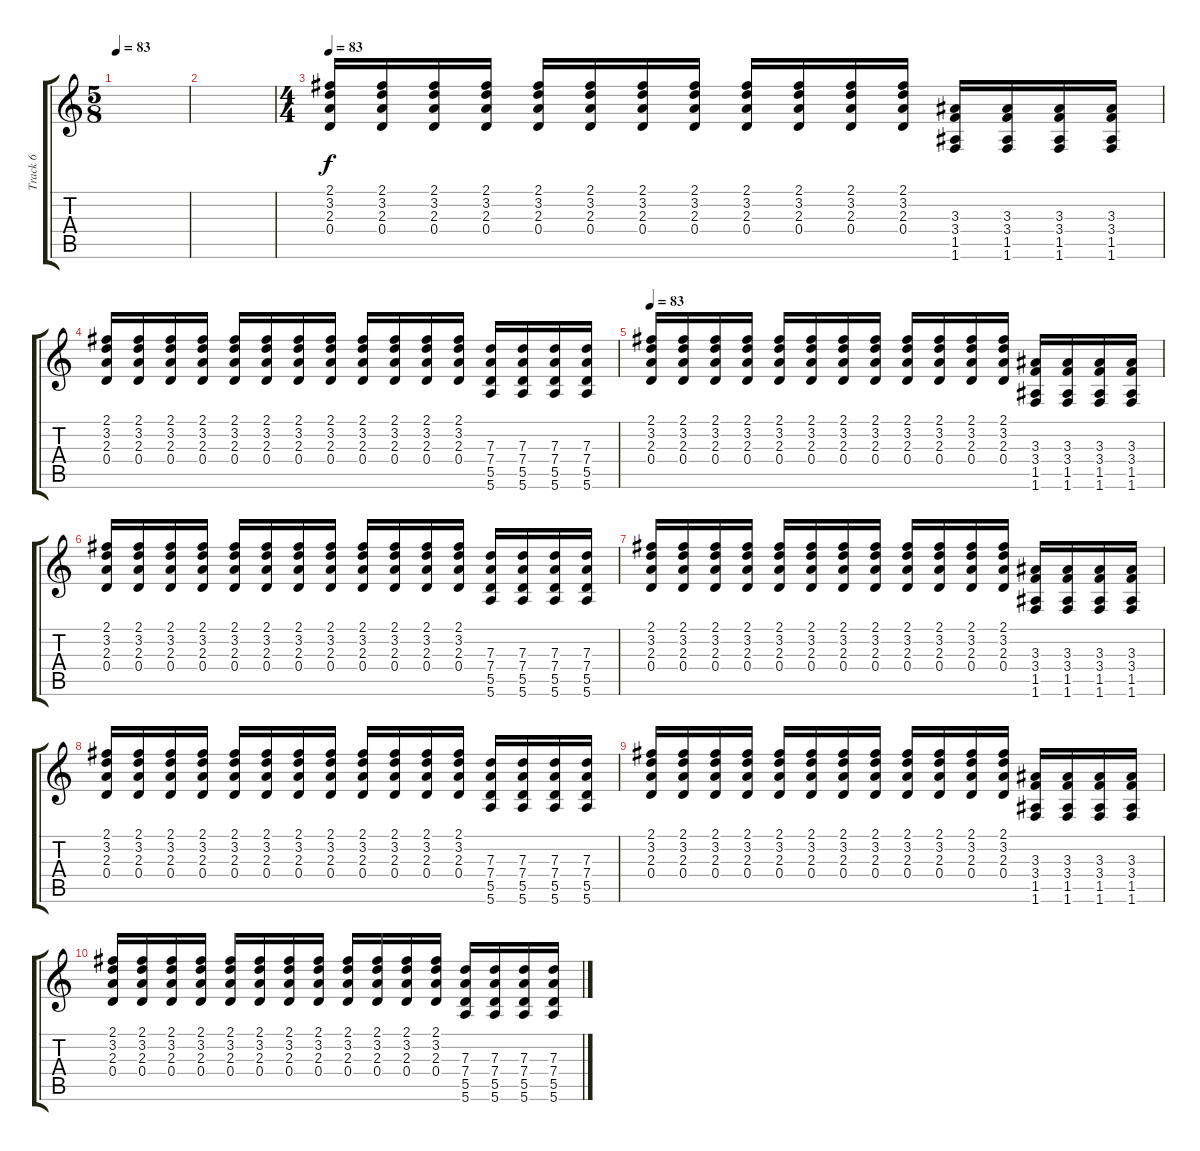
\track ("Track 6" "Track 6") {instrument acousticguitarsteel}
\staff {score tabs}
\tuning (E4 B3 G3 D3 A2 E2) {hide}
\ts (5 8)
\tempo 83
\clef g2
\ks c
|
|
\ts (4 4)
\tempo 83
(2.1 3.2 2.3 0.4).16 (2.1 3.2 2.3 0.4).16 (2.1 3.2 2.3 0.4).16 (2.1 3.2 2.3 0.4).16 (2.1 3.2 2.3 0.4).16 (2.1 3.2 2.3 0.4).16 (2.1 3.2 2.3 0.4).16 (2.1 3.2 2.3 0.4).16 (2.1 3.2 2.3 0.4).16 (2.1 3.2 2.3 0.4).16 (2.1 3.2 2.3 0.4).16 (2.1 3.2 2.3 0.4).16 (3.3 3.4 1.5 1.6).16 (3.3 3.4 1.5 1.6).16 (3.3 3.4 1.5 1.6).16 (3.3 3.4 1.5 1.6).16 |
(2.1 3.2 2.3 0.4).16 (2.1 3.2 2.3 0.4).16 (2.1 3.2 2.3 0.4).16 (2.1 3.2 2.3 0.4).16 (2.1 3.2 2.3 0.4).16 (2.1 3.2 2.3 0.4).16 (2.1 3.2 2.3 0.4).16 (2.1 3.2 2.3 0.4).16 (2.1 3.2 2.3 0.4).16 (2.1 3.2 2.3 0.4).16 (2.1 3.2 2.3 0.4).16 (2.1 3.2 2.3 0.4).16 (7.3 7.4 5.5 5.6).16 (7.3 7.4 5.5 5.6).16 (7.3 7.4 5.5 5.6).16 (7.3 7.4 5.5 5.6).16 |
\tempo 83
(2.1 3.2 2.3 0.4).16 (2.1 3.2 2.3 0.4).16 (2.1 3.2 2.3 0.4).16 (2.1 3.2 2.3 0.4).16 (2.1 3.2 2.3 0.4).16 (2.1 3.2 2.3 0.4).16 (2.1 3.2 2.3 0.4).16 (2.1 3.2 2.3 0.4).16 (2.1 3.2 2.3 0.4).16 (2.1 3.2 2.3 0.4).16 (2.1 3.2 2.3 0.4).16 (2.1 3.2 2.3 0.4).16 (3.3 3.4 1.5 1.6).16 (3.3 3.4 1.5 1.6).16 (3.3 3.4 1.5 1.6).16 (3.3 3.4 1.5 1.6).16 |
(2.1 3.2 2.3 0.4).16 (2.1 3.2 2.3 0.4).16 (2.1 3.2 2.3 0.4).16 (2.1 3.2 2.3 0.4).16 (2.1 3.2 2.3 0.4).16 (2.1 3.2 2.3 0.4).16 (2.1 3.2 2.3 0.4).16 (2.1 3.2 2.3 0.4).16 (2.1 3.2 2.3 0.4).16 (2.1 3.2 2.3 0.4).16 (2.1 3.2 2.3 0.4).16 (2.1 3.2 2.3 0.4).16 (7.3 7.4 5.5 5.6).16 (7.3 7.4 5.5 5.6).16 (7.3 7.4 5.5 5.6).16 (7.3 7.4 5.5 5.6).16 |
(2.1 3.2 2.3 0.4).16 (2.1 3.2 2.3 0.4).16 (2.1 3.2 2.3 0.4).16 (2.1 3.2 2.3 0.4).16 (2.1 3.2 2.3 0.4).16 (2.1 3.2 2.3 0.4).16 (2.1 3.2 2.3 0.4).16 (2.1 3.2 2.3 0.4).16 (2.1 3.2 2.3 0.4).16 (2.1 3.2 2.3 0.4).16 (2.1 3.2 2.3 0.4).16 (2.1 3.2 2.3 0.4).16 (3.3 3.4 1.5 1.6).16 (3.3 3.4 1.5 1.6).16 (3.3 3.4 1.5 1.6).16 (3.3 3.4 1.5 1.6).16 |
(2.1 3.2 2.3 0.4).16 (2.1 3.2 2.3 0.4).16 (2.1 3.2 2.3 0.4).16 (2.1 3.2 2.3 0.4).16 (2.1 3.2 2.3 0.4).16 (2.1 3.2 2.3 0.4).16 (2.1 3.2 2.3 0.4).16 (2.1 3.2 2.3 0.4).16 (2.1 3.2 2.3 0.4).16 (2.1 3.2 2.3 0.4).16 (2.1 3.2 2.3 0.4).16 (2.1 3.2 2.3 0.4).16 (7.3 7.4 5.5 5.6).16 (7.3 7.4 5.5 5.6).16 (7.3 7.4 5.5 5.6).16 (7.3 7.4 5.5 5.6).16 |
(2.1 3.2 2.3 0.4).16 (2.1 3.2 2.3 0.4).16 (2.1 3.2 2.3 0.4).16 (2.1 3.2 2.3 0.4).16 (2.1 3.2 2.3 0.4).16 (2.1 3.2 2.3 0.4).16 (2.1 3.2 2.3 0.4).16 (2.1 3.2 2.3 0.4).16 (2.1 3.2 2.3 0.4).16 (2.1 3.2 2.3 0.4).16 (2.1 3.2 2.3 0.4).16 (2.1 3.2 2.3 0.4).16 (3.3 3.4 1.5 1.6).16 (3.3 3.4 1.5 1.6).16 (3.3 3.4 1.5 1.6).16 (3.3 3.4 1.5 1.6).16 |
(2.1 3.2 2.3 0.4).16 (2.1 3.2 2.3 0.4).16 (2.1 3.2 2.3 0.4).16 (2.1 3.2 2.3 0.4).16 (2.1 3.2 2.3 0.4).16 (2.1 3.2 2.3 0.4).16 (2.1 3.2 2.3 0.4).16 (2.1 3.2 2.3 0.4).16 (2.1 3.2 2.3 0.4).16 (2.1 3.2 2.3 0.4).16 (2.1 3.2 2.3 0.4).16 (2.1 3.2 2.3 0.4).16 (7.3 7.4 5.5 5.6).16 (7.3 7.4 5.5 5.6).16 (7.3 7.4 5.5 5.6).16 (7.3 7.4 5.5 5.6).16
